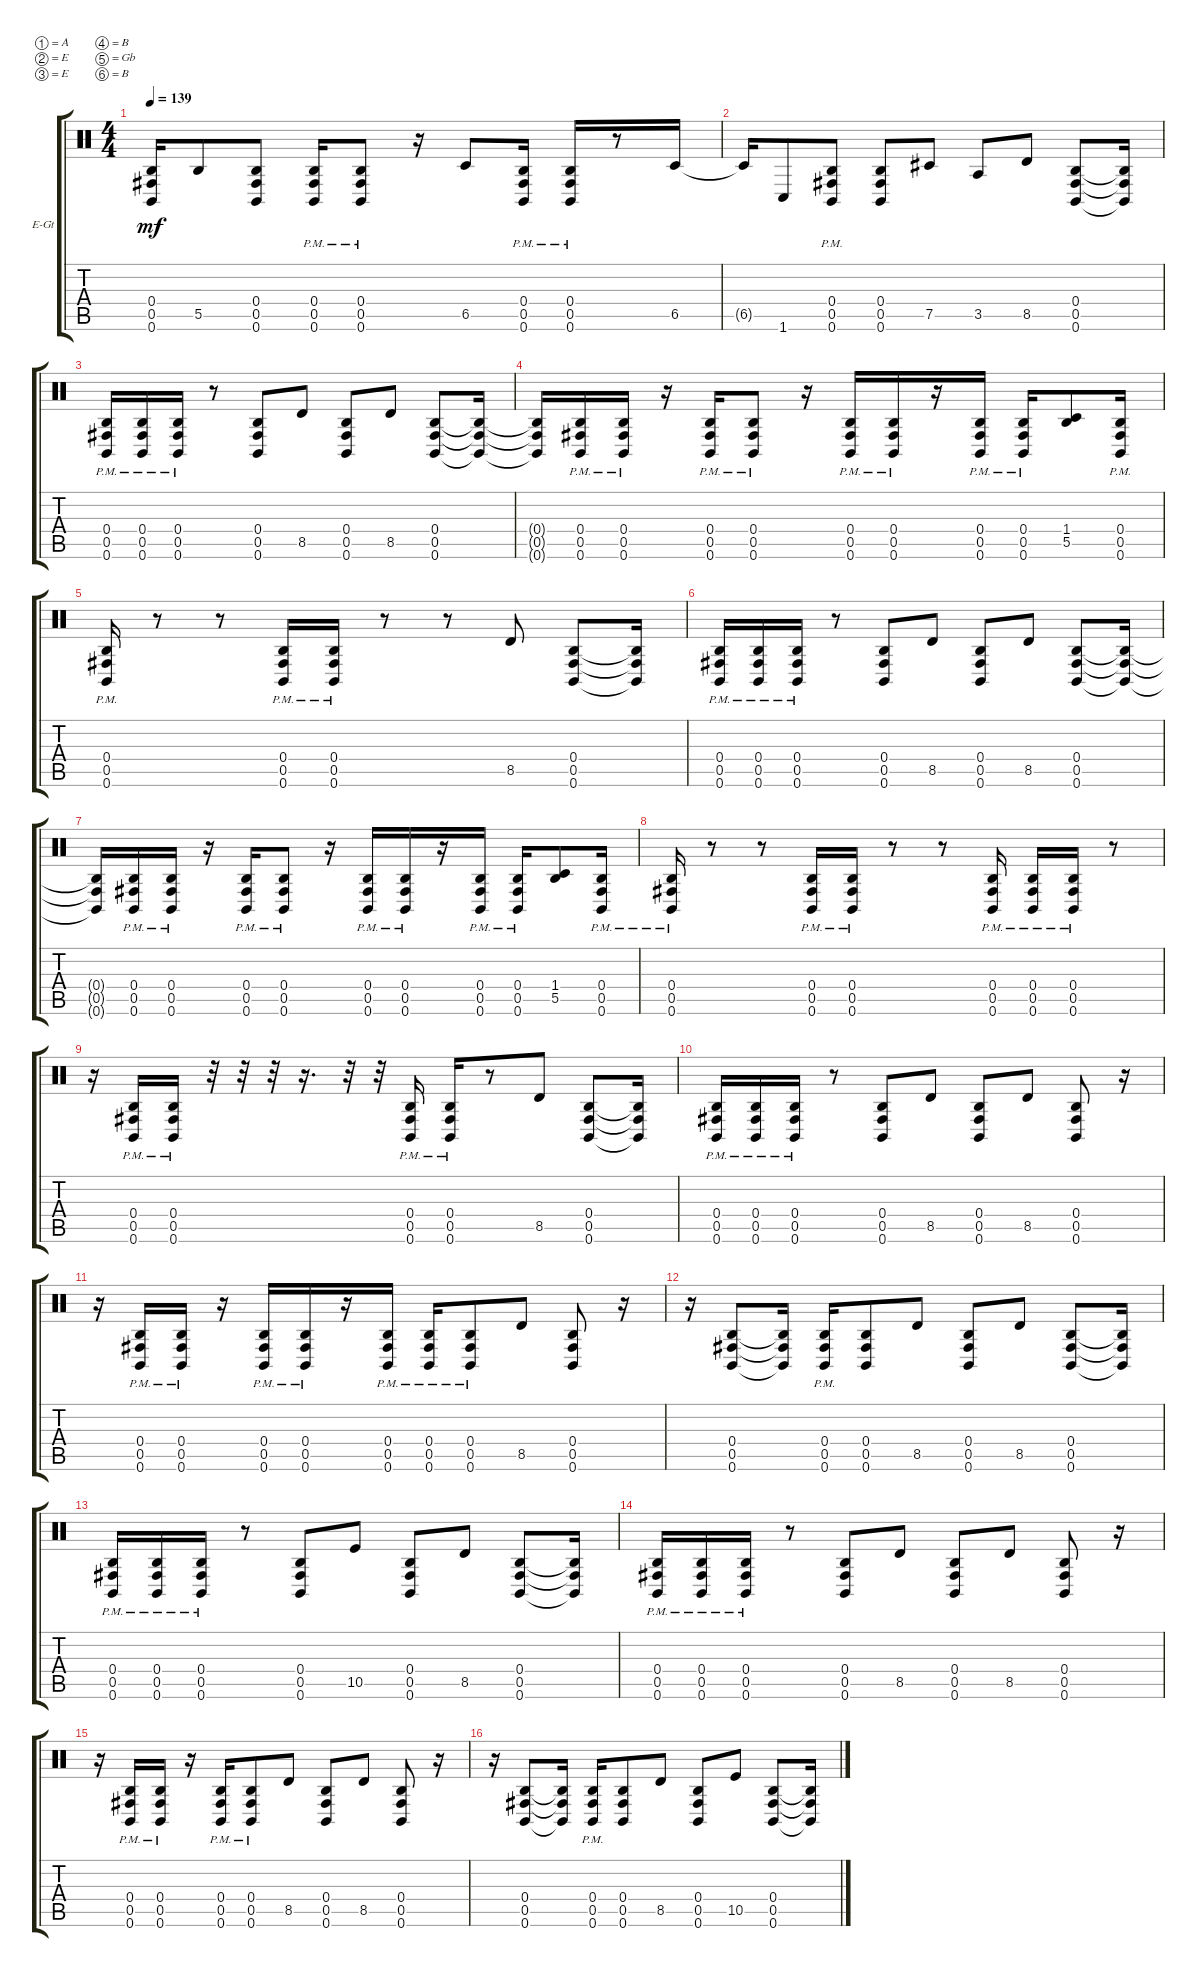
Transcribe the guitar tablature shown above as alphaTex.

\bracketExtendMode groupsimilarinstruments
\firstSystemTrackNameOrientation horizontal
\otherSystemsTrackNameOrientation horizontal
\track ("Harry Guitar" "E-Gt") {instrument electricguitarclean}
\staff {score tabs}
\tuning (A3 E3 E3 B2 Gb2 B1)
\ts (4 4)
\tempo 139
\clef neutral
\scale
0.333333
\ks c
(0.6{t} 0.5{t} 0.4{t}).16{dy mf} 5.5.8 (0.6 0.4 0.5).8 (0.6{pm} 0.5{pm} 0.4{pm}).16 (0.6{pm} 0.4{pm} 0.5{pm}).8 r.16 6.5.8 (0.6{pm} 0.5{pm} 0.4{pm}).16 (0.6{pm} 0.4{pm} 0.5{pm}).16 r.8 6.5.16 |
\scale
0.333333 6.5{t}.16 1.6.8 (0.6{pm} 0.5{pm} 0.4{pm}).8 (0.6 0.4 0.5).8 7.5.8 3.5.8 8.5.8 (0.6 0.5 0.4).8 (0.6{t} 0.4{t} 0.5{t}).16 |
\scale
0.333333 (0.6{pm} 0.5{pm} 0.4{pm}).16 (0.6{pm} 0.4{pm} 0.5{pm}).16 (0.6{pm} 0.5{pm} 0.4{pm}).16 r.8 (0.6 0.4 0.5).8 8.5.8 (0.6 0.5 0.4).8 8.5.8 (0.6 0.4 0.5).8 (0.6{t} 0.5{t} 0.4{t}).16 |
\scale
0.333333 (0.6{t} 0.4{t} 0.5{t}).16 (0.6{pm} 0.5{pm} 0.4{pm}).16 (0.6{pm} 0.4{pm} 0.5{pm}).16 r.16 (0.6{pm} 0.5{pm} 0.4{pm}).16 (0.6{pm} 0.4{pm} 0.5{pm}).8 r.16 (0.6{pm} 0.5{pm} 0.4{pm}).16 (0.6{pm} 0.4{pm} 0.5{pm}).16 r.16 (0.6{pm} 0.5{pm} 0.4{pm}).16 (0.6{pm} 0.4{pm} 0.5{pm}).16 (5.5 1.4).8 (0.6{pm} 0.5{pm} 0.4{pm}).16 |
\scale
0.333333 (0.6{pm} 0.4{pm} 0.5{pm}).16 r.8 r.8 (0.6{pm} 0.5{pm} 0.4{pm}).16 (0.6{pm} 0.4{pm} 0.5{pm}).16 r.8 r.8 8.5.8 (0.6 0.5 0.4).8 (0.6{t} 0.4{t} 0.5{t}).16 |
\scale
0.333333 (0.6{pm} 0.5{pm} 0.4{pm}).16 (0.6{pm} 0.4{pm} 0.5{pm}).16 (0.6{pm} 0.5{pm} 0.4{pm}).16 r.8 (0.6 0.4 0.5).8 8.5.8 (0.6 0.5 0.4).8 8.5.8 (0.6 0.4 0.5).8 (0.6{t} 0.5{t} 0.4{t}).16 |
\scale
0.333333 (0.6{t} 0.4{t} 0.5{t}).16 (0.6{pm} 0.5{pm} 0.4{pm}).16 (0.6{pm} 0.4{pm} 0.5{pm}).16 r.16 (0.6{pm} 0.5{pm} 0.4{pm}).16 (0.6{pm} 0.4{pm} 0.5{pm}).8 r.16 (0.6{pm} 0.5{pm} 0.4{pm}).16 (0.6{pm} 0.4{pm} 0.5{pm}).16 r.16 (0.6{pm} 0.5{pm} 0.4{pm}).16 (0.6{pm} 0.4{pm} 0.5{pm}).16 (5.5 1.4).8 (0.6{pm} 0.5{pm} 0.4{pm}).16 |
\scale
0.333333 (0.6{pm} 0.5{pm} 0.4{pm}).16 r.8 r.8 (0.6{pm} 0.4{pm} 0.5{pm}).16 (0.6{pm} 0.5{pm} 0.4{pm}).16 r.8 r.8 (0.6{pm} 0.4{pm} 0.5{pm}).16 (0.6{pm} 0.5{pm} 0.4{pm}).16 (0.6{pm} 0.4{pm} 0.5{pm}).16 r.8 |
\scale
0.333333 r.16 (0.6{pm} 0.5{pm} 0.4{pm}).16 (0.6{pm} 0.4{pm} 0.5{pm}).16 r.32 r.32 r.32 r.16{d} r.32 r.32 (0.6{pm} 0.5{pm} 0.4{pm}).16 (0.6{pm} 0.4{pm} 0.5{pm}).16 r.8 8.5.8 (0.6 0.5 0.4).8 (0.6{t} 0.4{t} 0.5{t}).16 |
\scale
0.333333 (0.6{pm} 0.5{pm} 0.4{pm}).16 (0.6{pm} 0.4{pm} 0.5{pm}).16 (0.6{pm} 0.5{pm} 0.4{pm}).16 r.8 (0.6 0.4 0.5).8 8.5.8 (0.6 0.5 0.4).8 8.5.8 (0.6 0.4 0.5).8 r.16 |
\scale
0.333333 r.16 (0.6{pm} 0.5{pm} 0.4{pm}).16 (0.6{pm} 0.4{pm} 0.5{pm}).16 r.16 (0.6{pm} 0.5{pm} 0.4{pm}).16 (0.6{pm} 0.4{pm} 0.5{pm}).16 r.16 (0.6{pm} 0.5{pm} 0.4{pm}).16 (0.6{pm} 0.4{pm} 0.5{pm}).16 (0.6{pm} 0.5{pm} 0.4{pm}).8 8.5.8 (0.6 0.4 0.5).8 r.16 |
\scale
0.333333 r.16 (0.6 0.5 0.4).8 (0.6{t} 0.4{t} 0.5{t}).16 (0.6{pm} 0.5{pm} 0.4{pm}).16 (0.6 0.4 0.5).8 8.5.8 (0.6 0.5 0.4).8 8.5.8 (0.6 0.4 0.5).8 (0.6{t} 0.5{t} 0.4{t}).16 |
\scale
0.333333 (0.6{pm} 0.4{pm} 0.5{pm}).16 (0.6{pm} 0.5{pm} 0.4{pm}).16 (0.6{pm} 0.4{pm} 0.5{pm}).16 r.8 (0.6 0.5 0.4).8 10.5.8 (0.6 0.4 0.5).8 8.5.8 (0.6 0.5 0.4).8 (0.6{t} 0.4{t} 0.5{t}).16 |
\scale
0.333333 (0.6{pm} 0.5{pm} 0.4{pm}).16 (0.6{pm} 0.4{pm} 0.5{pm}).16 (0.6{pm} 0.5{pm} 0.4{pm}).16 r.8 (0.6 0.4 0.5).8 8.5.8 (0.6 0.5 0.4).8 8.5.8 (0.6 0.4 0.5).8 r.16 |
\scale
0.333333 r.16 (0.6{pm} 0.5{pm} 0.4{pm}).16 (0.6{pm} 0.4{pm} 0.5{pm}).16 r.16 (0.6{pm} 0.5{pm} 0.4{pm}).16 (0.6{pm} 0.4{pm} 0.5{pm}).8 8.5.8 (0.6 0.5 0.4).8 8.5.8 (0.6 0.4 0.5).8 r.16 |
\scale
0.333333 r.16 (0.6 0.5 0.4).8 (0.6{t} 0.4{t} 0.5{t}).16 (0.6{pm} 0.5{pm} 0.4{pm}).16 (0.6 0.4 0.5).8 8.5.8 (0.6 0.5 0.4).8 10.5.8 (0.6 0.4 0.5).8 (0.6{t} 0.5{t} 0.4{t}).16
